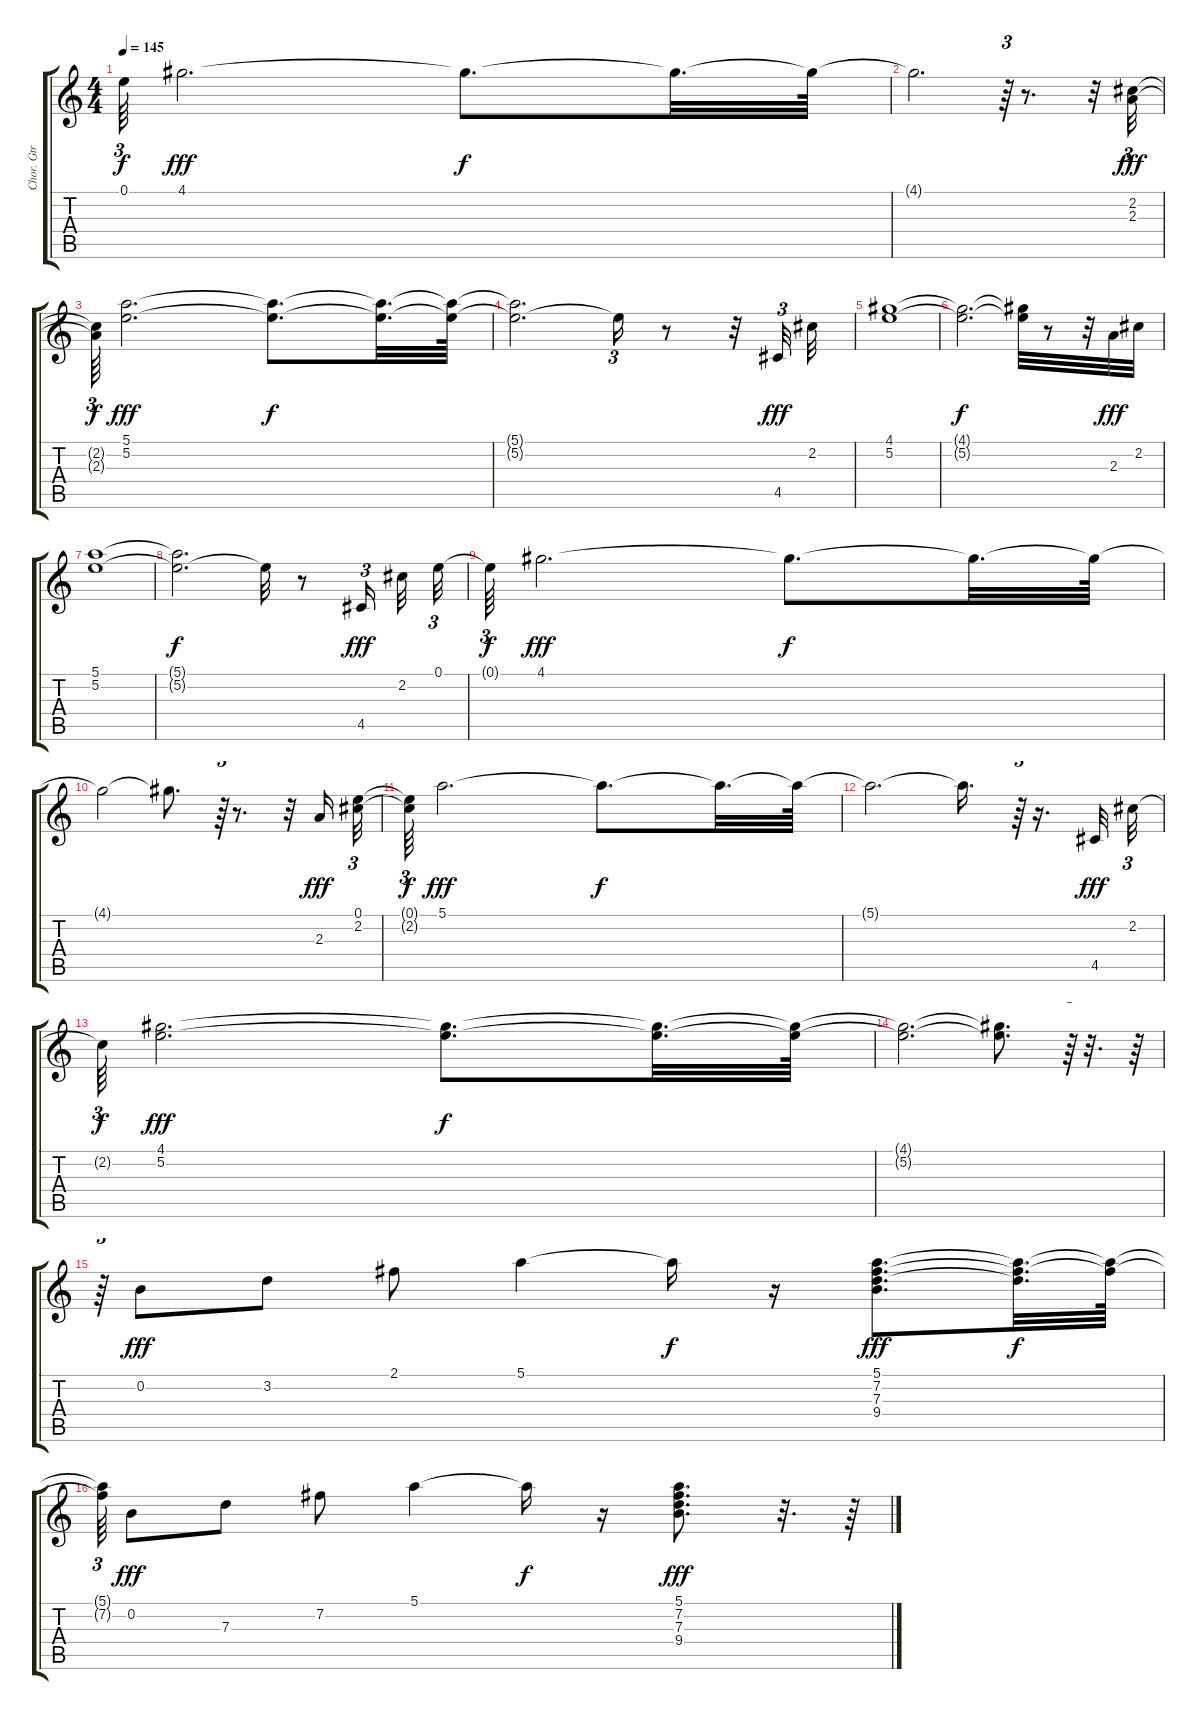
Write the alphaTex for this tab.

\track ("Chor. Gtr" "Chor. Gtr") {instrument electricguitarclean}
\staff {score tabs}
\tuning (E4 B3 G3 D3 A2 E2) {hide}
\ts (4 4)
\tempo 145
\clef g2
\ks c
0.1{t}.64{tu (3 2) dy f} 4.1.2{d dy fff} 4.1{t}.8{d dy f} 4.1{t}.32{d} 4.1{t}.64 |
4.1{t}.2{d} r.64{tu (3 2)} r.8{d} r.32 (2.2 2.3).32{tu (3 2) dy fff} |
(2.2{t} 2.3{t}).64{tu (3 2) dy f} (5.1 5.2).2{d dy fff} (5.1{t} 5.2{t}).8{d dy f} (5.1{t} 5.2{t}).32{d} (5.1{t} 5.2{t}).64 |
(5.1{t} 5.2{t}).2{d} 5.2{t}.16{tu (3 2)} r.8 r.32 4.5.32{tu (3 2) dy fff} 2.2.32 |
(4.1 5.2).1 |
(4.1{t} 5.2{t}).2{d dy f} (4.1{t} 5.2{t}).32 r.8 r.32 2.3.32{dy fff} 2.2.32 |
(5.1 5.2).1 |
(5.1{t} 5.2{t}).2{d dy f} 5.2{t}.32 r.8 4.5.16{tu (3 2) dy fff beam splitsecondary} 2.2.32 0.1.32{tu (3 2)} |
0.1{t}.64{tu (3 2) dy f} 4.1.2{d dy fff} 4.1{t}.8{d dy f} 4.1{t}.32{d} 4.1{t}.64 |
4.1{t}.2 4.1{t}.8{d} r.64{tu (3 2)} r.8{d} r.32 2.3.16{dy fff} (0.1 2.2).32{tu (3 2)} |
(0.1{t} 2.2{t}).64{tu (3 2) dy f} 5.1.2{d dy fff} 5.1{t}.8{d dy f} 5.1{t}.32{d} 5.1{t}.64 |
5.1{t}.2{d} 5.1{t}.16{d} r.64{tu (3 2)} r.16{d} 4.5.32{dy fff} 2.2.32{tu (3 2)} |
2.2{t}.64{tu (3 2) dy f} (4.1 5.2).2{d dy fff} (4.1{t} 5.2{t}).8{d dy f} (4.1{t} 5.2{t}).32{d} (4.1{t} 5.2{t}).64 |
(4.1{t} 5.2{t}).2{d} (4.1{t} 5.2{t}).8{d} r.64{tu (3 2)} r.32{d} r.64 |
r.64{tu (3 2)} 0.2.8{dy fff} 3.2.8 2.1.8 5.1.4 5.1{t}.16{dy f} r.16 (5.1 7.2 7.3 9.4).8{d dy fff} (5.1{t} 7.2{t} 7.3{t}).32{d dy f} (5.1{t} 7.2{t}).64 |
(5.1{t} 7.2{t}).64{tu (3 2)} 0.2.8{dy fff} 7.3.8 7.2.8 5.1.4 5.1{t}.16{dy f} r.16 (5.1 7.2 7.3 9.4).8{d dy fff} r.32{d} r.64
